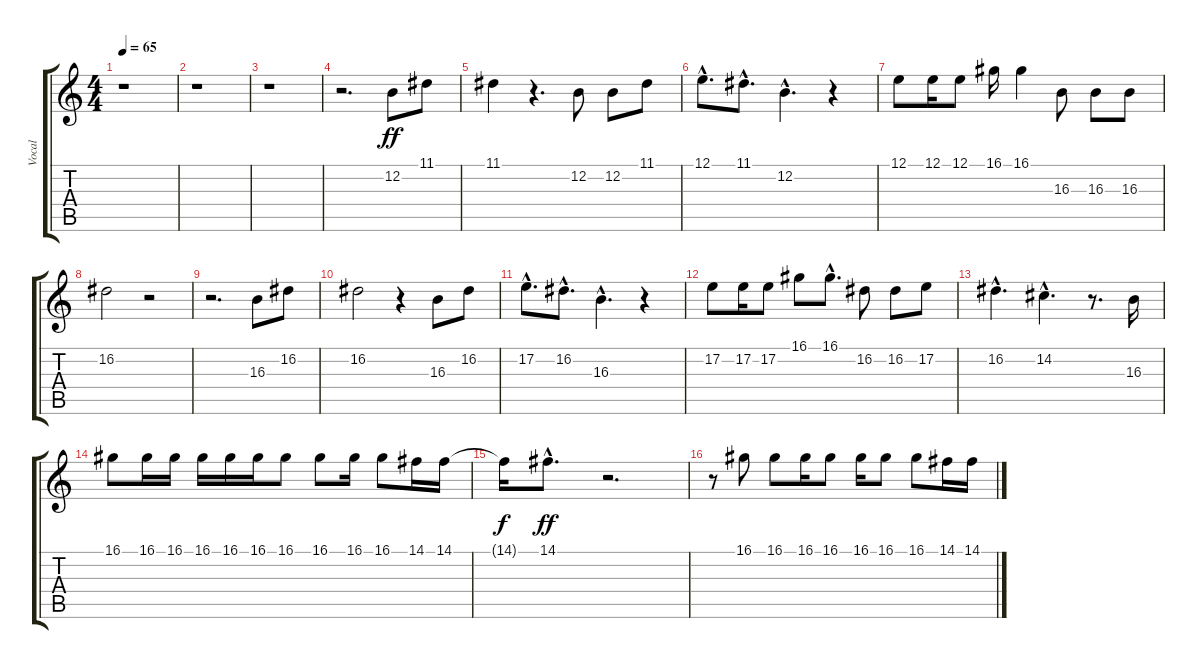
\track ("Vocal" "Vocal") {instrument flute}
\staff {score tabs}
\tuning (E4 B3 G3 D3 A2 E2) {hide}
\ts (4 4)
\tempo 65
\clef g2
\ks c
r.1{dy ff instrument flute} |
r.1 |
r.1 |
r.2{d} 12.2.8 11.1.8 |
11.1.4 r.4{d} 12.2.8 12.2.8 11.1.8 |
12.1{hac}.8{d} 11.1{hac}.8{d} 12.2{hac}.4{d} r.4 |
12.1.8 12.1.16 12.1.8 16.1.16 16.1.4 16.3.8 16.3.8 16.3.8 |
16.2.2 r.2 |
r.2{d} 16.3.8 16.2.8 |
16.2.2 r.4 16.3.8 16.2.8 |
17.2{hac}.8{d} 16.2{hac}.8{d} 16.3{hac}.4{d} r.4 |
17.2.8 17.2.16 17.2.8 16.1.8 16.1{hac}.8{d} 16.2.8 16.2.8 17.2.8 |
16.2{hac}.4{d} 14.2{hac}.4{d} r.8{d} 16.3.16 |
16.1.8 16.1.16 16.1.16 16.1.16 16.1.16 16.1.16 16.1.8 16.1.8 16.1.16 16.1.8 14.1.16 14.1.16 |
14.1{t}.16{dy f} 14.1{hac}.8{d dy ff} r.2{d} |
r.8 16.1.8 16.1.8 16.1.16 16.1.8 16.1.16 16.1.8 16.1.8 14.1.16 14.1.16
